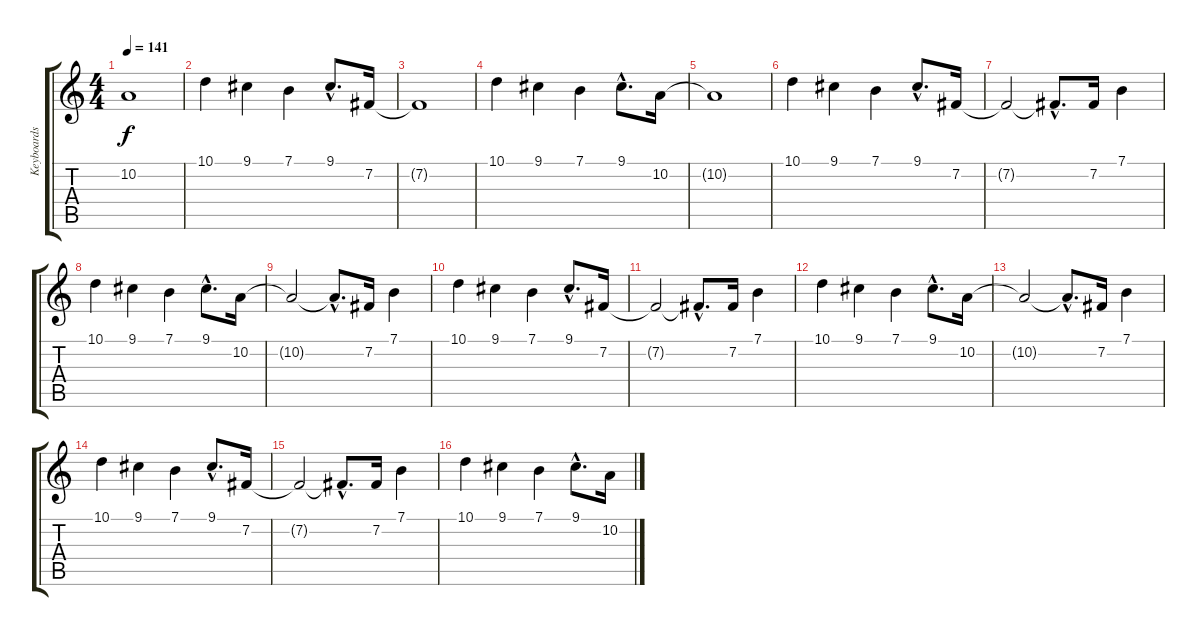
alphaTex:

\track ("Keyboards u. Bläser" "Keyboards ") {instrument drawbarorgan}
\staff {score tabs}
\tuning (E4 B3 G3 D3 A2 E2) {hide}
\ts (4 4)
\tempo 141
\clef g2
\ks c
10.2{t}.1{dy f} |
10.1.4{volume 10} 9.1.4 7.1.4 9.1{hac}.8{d} 7.2.16 |
7.2{t}.1 |
10.1.4 9.1.4 7.1.4 9.1{hac}.8{d} 10.2.16 |
10.2{t}.1 |
10.1.4{volume 16 instrument brasssection} 9.1.4 7.1.4 9.1{hac}.8{d} 7.2.16 |
7.2{t}.2 7.2{hac t}.8{d} 7.2.16 7.1.4 |
10.1.4 9.1.4 7.1.4 9.1{hac}.8{d} 10.2.16 |
10.2{t}.2 10.2{hac t}.8{d} 7.2.16 7.1.4 |
10.1.4{volume 16 instrument brasssection} 9.1.4 7.1.4 9.1{hac}.8{d} 7.2.16 |
7.2{t}.2 7.2{hac t}.8{d} 7.2.16 7.1.4 |
10.1.4 9.1.4 7.1.4 9.1{hac}.8{d} 10.2.16 |
10.2{t}.2 10.2{hac t}.8{d} 7.2.16 7.1.4 |
10.1.4{volume 16 instrument brasssection} 9.1.4 7.1.4 9.1{hac}.8{d} 7.2.16 |
7.2{t}.2 7.2{hac t}.8{d} 7.2.16 7.1.4 |
10.1.4 9.1.4 7.1.4 9.1{hac}.8{d} 10.2.16
